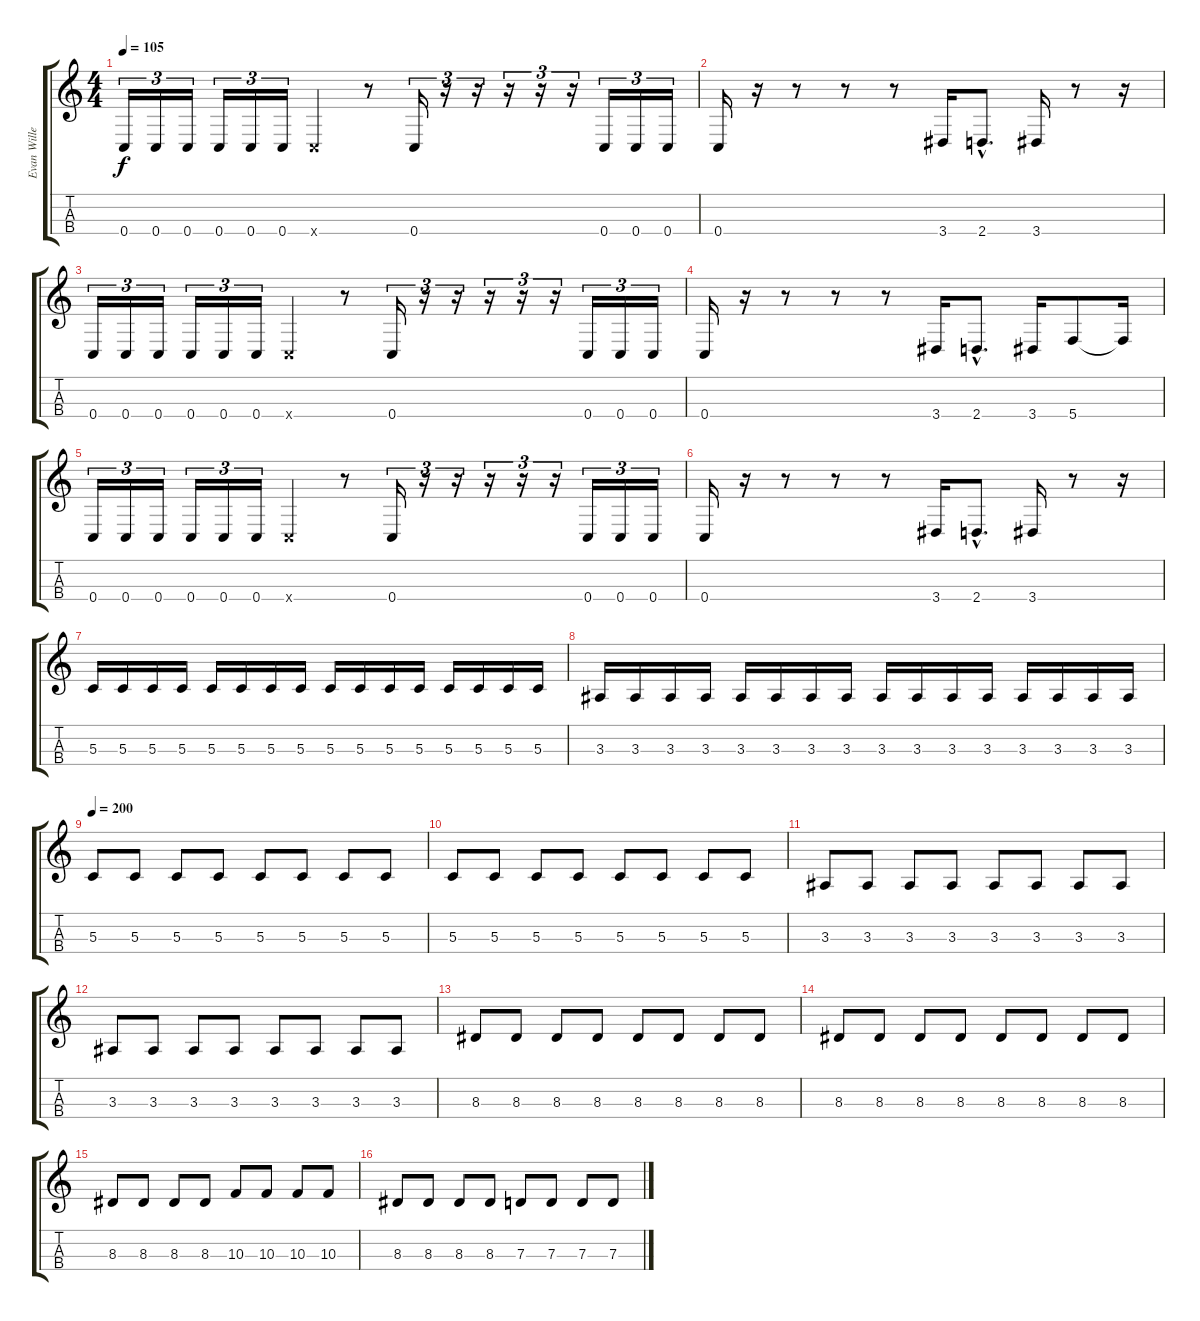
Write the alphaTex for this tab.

\track ("Evan Willey " "Evan Wille") {instrument electricbasspick}
\staff {score tabs}
\tuning (F3 C3 G2 C2) {hide}
\ts (4 4)
\tempo 105
\clef g2
\ks c
0.4.16{tu (3 2) dy f} 0.4.16{tu (3 2)} 0.4.16{tu (3 2)} 0.4.16{tu (3 2)} 0.4.16{tu (3 2)} 0.4.16{tu (3 2)} 0.4{x}.4 r.8 0.4.16{tu (3 2)} r.16{tu (3 2)} r.16{tu (3 2)} r.16{tu (3 2)} r.16{tu (3 2)} r.16{tu (3 2)} 0.4.16{tu (3 2)} 0.4.16{tu (3 2)} 0.4.16{tu (3 2)} |
0.4.16 r.16 r.8 r.8 r.8 3.4.16 2.4{hac}.8{d} 3.4.16 r.8 r.16 |
0.4.16{tu (3 2)} 0.4.16{tu (3 2)} 0.4.16{tu (3 2)} 0.4.16{tu (3 2)} 0.4.16{tu (3 2)} 0.4.16{tu (3 2)} 0.4{x}.4 r.8 0.4.16{tu (3 2)} r.16{tu (3 2)} r.16{tu (3 2)} r.16{tu (3 2)} r.16{tu (3 2)} r.16{tu (3 2)} 0.4.16{tu (3 2)} 0.4.16{tu (3 2)} 0.4.16{tu (3 2)} |
0.4.16 r.16 r.8 r.8 r.8 3.4.16 2.4{hac}.8{d} 3.4.16 5.4.8 5.4{t}.16 |
0.4.16{tu (3 2)} 0.4.16{tu (3 2)} 0.4.16{tu (3 2)} 0.4.16{tu (3 2)} 0.4.16{tu (3 2)} 0.4.16{tu (3 2)} 0.4{x}.4 r.8 0.4.16{tu (3 2)} r.16{tu (3 2)} r.16{tu (3 2)} r.16{tu (3 2)} r.16{tu (3 2)} r.16{tu (3 2)} 0.4.16{tu (3 2)} 0.4.16{tu (3 2)} 0.4.16{tu (3 2)} |
0.4.16 r.16 r.8 r.8 r.8 3.4.16 2.4{hac}.8{d} 3.4.16 r.8 r.16 |
5.3.16 5.3.16 5.3.16 5.3.16 5.3.16 5.3.16 5.3.16 5.3.16 5.3.16 5.3.16 5.3.16 5.3.16 5.3.16 5.3.16 5.3.16 5.3.16 |
3.3.16 3.3.16 3.3.16 3.3.16 3.3.16 3.3.16 3.3.16 3.3.16 3.3.16 3.3.16 3.3.16 3.3.16 3.3.16 3.3.16 3.3.16 3.3.16 |
\tempo 200
5.3.8 5.3.8 5.3.8 5.3.8 5.3.8 5.3.8 5.3.8 5.3.8 |
5.3.8 5.3.8 5.3.8 5.3.8 5.3.8 5.3.8 5.3.8 5.3.8 |
3.3.8 3.3.8 3.3.8 3.3.8 3.3.8 3.3.8 3.3.8 3.3.8 |
3.3.8 3.3.8 3.3.8 3.3.8 3.3.8 3.3.8 3.3.8 3.3.8 |
8.3.8 8.3.8 8.3.8 8.3.8 8.3.8 8.3.8 8.3.8 8.3.8 |
8.3.8 8.3.8 8.3.8 8.3.8 8.3.8 8.3.8 8.3.8 8.3.8 |
8.3.8 8.3.8 8.3.8 8.3.8 10.3.8 10.3.8 10.3.8 10.3.8 |
8.3.8 8.3.8 8.3.8 8.3.8 7.3.8 7.3.8 7.3.8 7.3.8
